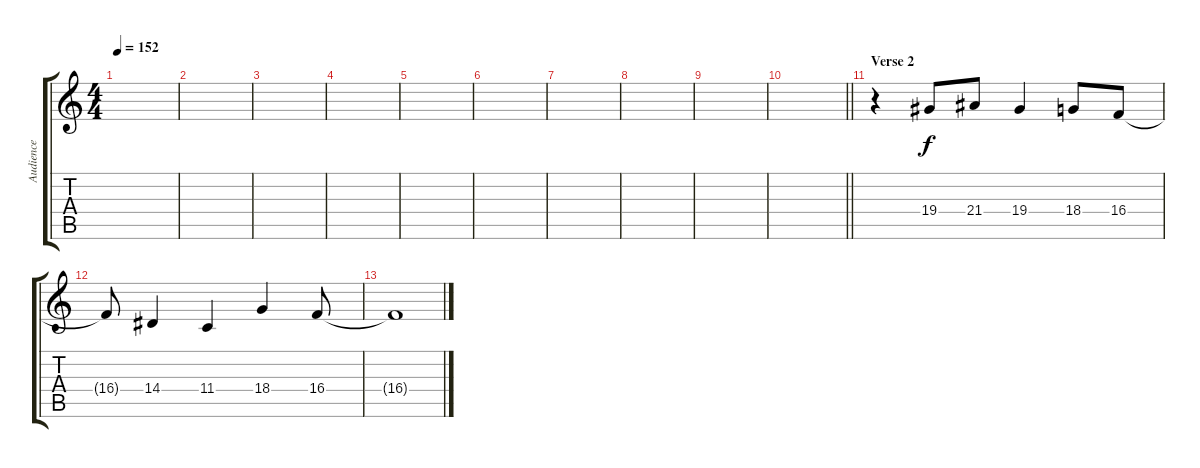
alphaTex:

\track ("Audience" "Audience") {mute instrument applause}
\staff {score tabs}
\tuning (Eb4 Bb3 Gb3 Db3 Ab2 Db2) {hide}
\ts (4 4)
\tempo 152
\clef g2
\ks c
|
|
|
|
|
|
|
|
|
\barLineRight lightlight
|
\section ("" "Verse 2")
r.4{volume 16} 19.4.8 21.4.8 19.4.4 18.4.8 16.4.8 |
16.4{t}.8 14.4.4 11.4.4 18.4.4 16.4.8 |
16.4{t}.1
